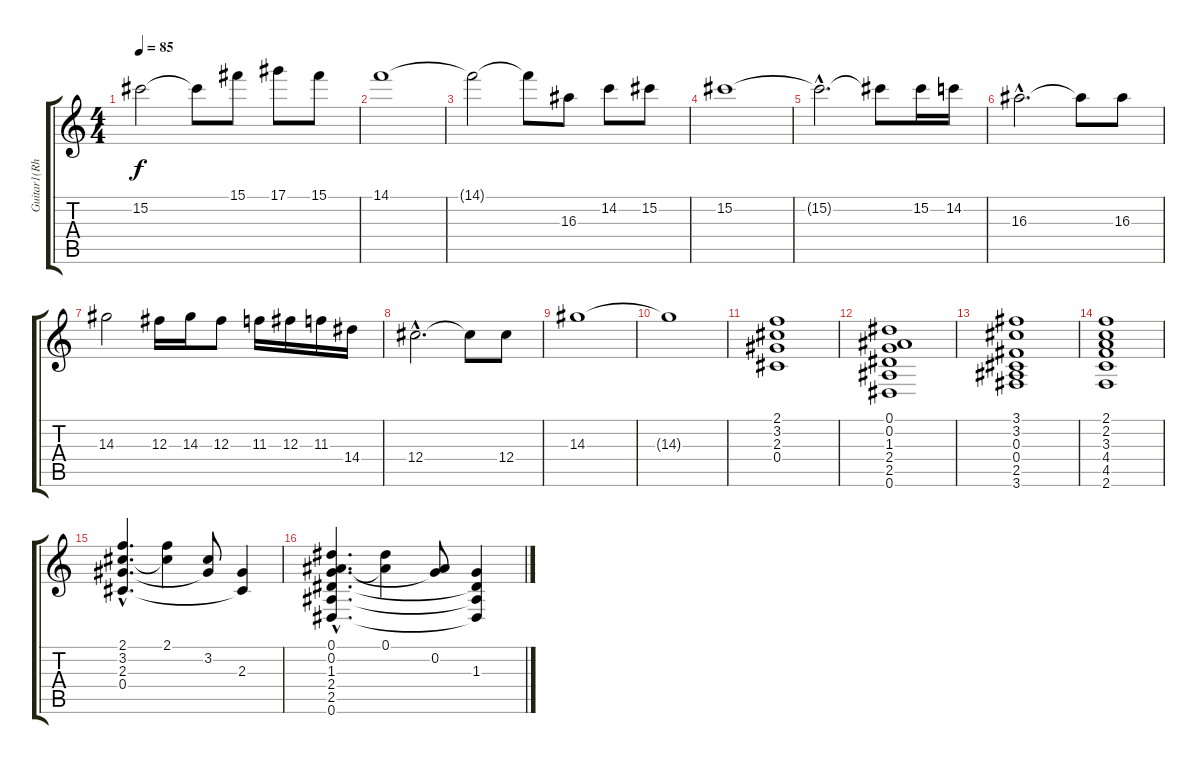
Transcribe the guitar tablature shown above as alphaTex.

\track ("Guitar1(Rhythm)" "Guitar1(Rh") {instrument distortionguitar}
\staff {score tabs}
\tuning (Eb4 Bb3 Gb3 Db3 Ab2 Eb2) {hide}
\ts (4 4)
\tempo 85
\clef g2
\ks c
15.2{t}.2{dy f} 15.2{t}.8 15.1.8 17.1.8 15.1.8 |
14.1.1 |
14.1{t}.2 14.1{t}.8 16.3.8 14.2.8 15.2.8 |
15.2.1 |
15.2{hac t}.2{d} 15.2{t}.8 15.2.16 14.2.16 |
16.3{hac}.2{d} 16.3{t}.8 16.3.8 |
14.3.2 12.3.16 14.3.16 12.3.8 11.3.16 12.3.16 11.3.16 14.4.16 |
12.4{hac}.2{d} 12.4{t}.8 12.4.8 |
14.3.1 |
14.3{t}.1 |
(2.1 3.2 2.3 0.4).1 |
(0.1 0.2 1.3 2.4 2.5 0.6).1 |
(3.1 3.2 0.3 0.4 2.5 3.6).1 |
(2.1 2.2 3.3 4.4 4.5 2.6).1 |
(2.1{hac} 3.2{hac} 2.3{hac} 0.4{hac}).4{d} (2.1 3.2{t}).4 (3.2 2.3{t}).8 (2.3 0.4{t}).4 |
(0.1{hac} 0.2{hac} 1.3{hac} 2.4{hac} 2.5{hac} 0.6{hac}).4{d} (0.1 0.2{t}).4 (0.2 1.3{t}).8 (1.3 2.4{t} 2.5{t} 0.6{t}).4
